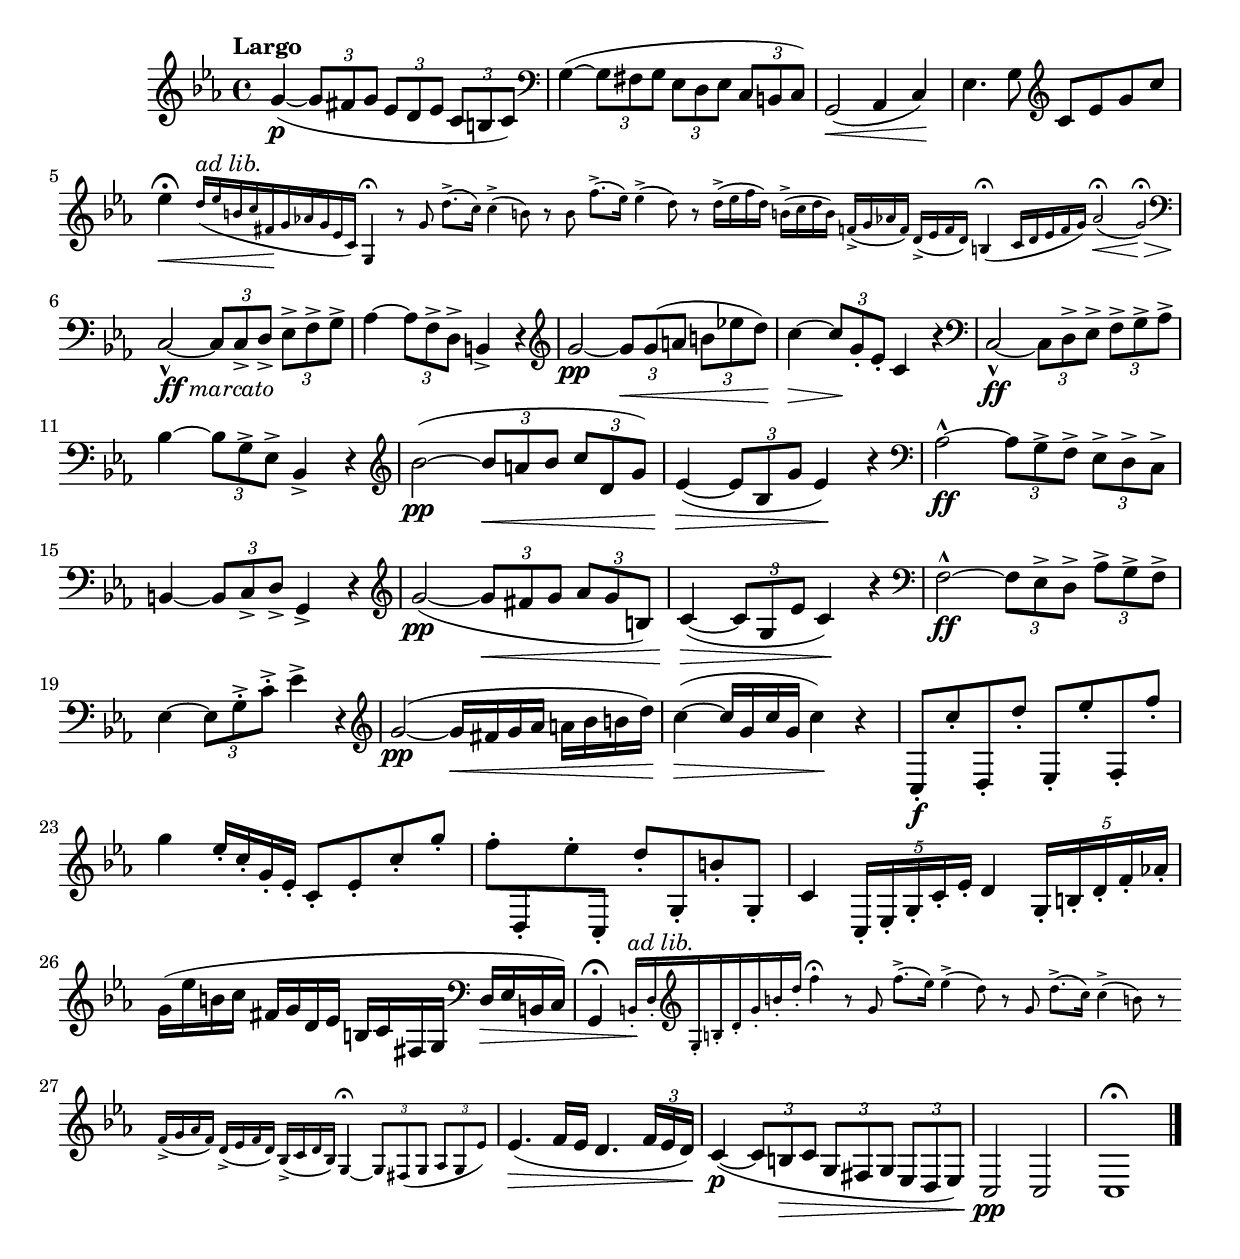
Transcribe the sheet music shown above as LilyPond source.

\version "2.22.0"

\include "settings.ily"

\relative {
  \language "english"

  \transposition f

  \tempo "Largo"

  \key c \minor
  \time 4/4

  g'4~( \p \tuplet 3/2 4 { g8 f-sharp g e-flat d e-flat c b c) } |
  \clef \bass-clef-name g4~( \tuplet 3/2 4 { g8 f-sharp g e-flat d e-flat c b c) } |
  g2( \< a-flat4 c) \! |
  e-flat4. g8 #(if (not (string=? bass-clef-name "bass^8")) #{ \clef "treble" #}) c e-flat g #(if (string=? bass-clef-name "bass^8") #{ \clef "treble" #}) c |

  \barNumberCheck #5
  \cadenzaOn
  e-flat4\fermata \<
  \magnifyMusic \cadenza-magnification {
    d16^\markup { \normalsize \italic "ad lib." }([ e-flat b c f-sharp, \! g a-flat! g e-flat c]) g4\fermata r8 g' d'8.->([ c16]) \!
    c4->( b!8) r b f'8.->([ e-flat16])
    e-flat4->( d8) r8
    d16->([ e-flat f d]) b!->([ c d b]) f->([ g a-flat! f]) d->([ e-flat f d])
    b4\fermata( c16[ d e-flat f g])
    a-flat2\fermata( \< g\fermata) \>
  }
  \cadenzaOff \bar "|"
  \set Score.currentBarNumber = #6

  \clef \bass-clef-name c,,2-^~ \tweak X-offset #0 #(make-dynamic-script (markup #:dynamic "ff" #:normal-text (#:italic "marcato"))) \tuplet 3/2 4 { c8 c-> d-> e-flat-> f-> g-> } |
  a-flat4~ \tuplet 3/2 { a-flat8 f-> d-> } b4-> r |
  \clef "treble" g''2~ \pp \tuplet 3/2 4 { \tupletDown g8 \< g( a \tupletNeutral b e-flat! d) } |
  c4~ \> \tuplet 3/2 { c8 \! g-. e-flat-. } c4 r |
  \clef \bass-clef-name c,2-^~ \ff \tuplet 3/2 4 { c8 d-> e-flat-> f-> g-> a-flat-> } |
  b-flat4~ \tuplet 3/2 { b-flat8 g-> e-flat-> } b-flat4-> r |
  \clef "treble" b-flat''2~( \pp \tuplet 3/2 4 { b-flat8 \< a b-flat c d, g) } |
  e-flat4~( \> \tuplet 3/2 { e-flat8 b-flat g' } e-flat4) \! r |
  \clef \bass-clef-name a-flat,2-^~ \ff \tuplet 3/2 4 { a-flat8 g-> f-> e-flat-> d-> c-> } |
  b4~ \tuplet 3/2 { b8 c-> d-> } g,4-> r |
  \clef "treble" g''2~( \pp \tuplet 3/2 4 { g8 \< f-sharp g a-flat g b,) } |
  c4~( \> \tuplet 3/2 { c8 g e-flat' } c4) \! r |
  \clef \bass-clef-name f,2-^~ \ff \tuplet 3/2 4 { f8 e-flat-> d-> a-flat'-> g-> f-> } |
  e-flat4~ \tuplet 3/2 { e-flat8 g-.-> c-.-> } e-flat4-> r |
  \clef "treble" g2~( \pp g16 \< f-sharp g a-flat a b-flat b d) |
  c4~( \> c16 g c g c4) \! r |

  c,,8-. \f c''-. d,,-. d''-. e-flat,,-. e-flat''-. f,,-. f''-. |
  g4 e-flat16-. c-. g-. e-flat-. c8-. e-flat-. c'-. g'-. |
  % Override beam damping so the kneed beam does not collide with the Middle C
  % ledger line.
  \once \override Beam.damping = #4 f8-. d,,-. e-flat''-. c,,-. d''-. g,,-. b'-. g,-. |
  c4 \tuplet 5/4 { c,16-. e-flat-. g-. c-. e-flat-. } d4 \tuplet 5/4 { g,16-. b-. d-. f-. a-flat!-. } |
  g16( e-flat' b c f-sharp, g d e-flat b c f-sharp, g \clef \bass-clef-name d \> e-flat b c) |

  \barNumberCheck #27
  \cadenzaOn
  g4\fermata
  \magnifyMusic \cadenza-magnification {
    b16-.^\markup { \normalsize \italic "ad lib." }[ \! d-. #(if (not (string=? bass-clef-name "bass^8")) #{ \clef "treble" #}) g-. b-. d-. g-. #(if (string=? bass-clef-name "bass^8") #{ \clef "treble" #}) b-. d-.] f4\fermata r8 g, f'8.->([ e-flat16])
    e-flat4->( d8) r g, d'8.->([ c16])
    c4->( b!8) r8 \bar ""
    f16->([ g a-flat f]) d->([ e-flat f d]) b->([ c d b])
    g4\fermata~ \tuplet 3/2 4 { g8[ f-sharp( g] a-flat[ g e-flat']) }
  }
  \cadenzaOff \bar "|"
  \set Score.currentBarNumber = #28

  e-flat4.( \> f16 e-flat d4. \tuplet 3/2 { f16 e-flat d }) |
  c4~( \p \tuplet 3/2 4 { c8 b \> c g f-sharp g e-flat d e-flat }) |
  c2 \pp c2 |
  c1\fermata | \bar "|."
}
